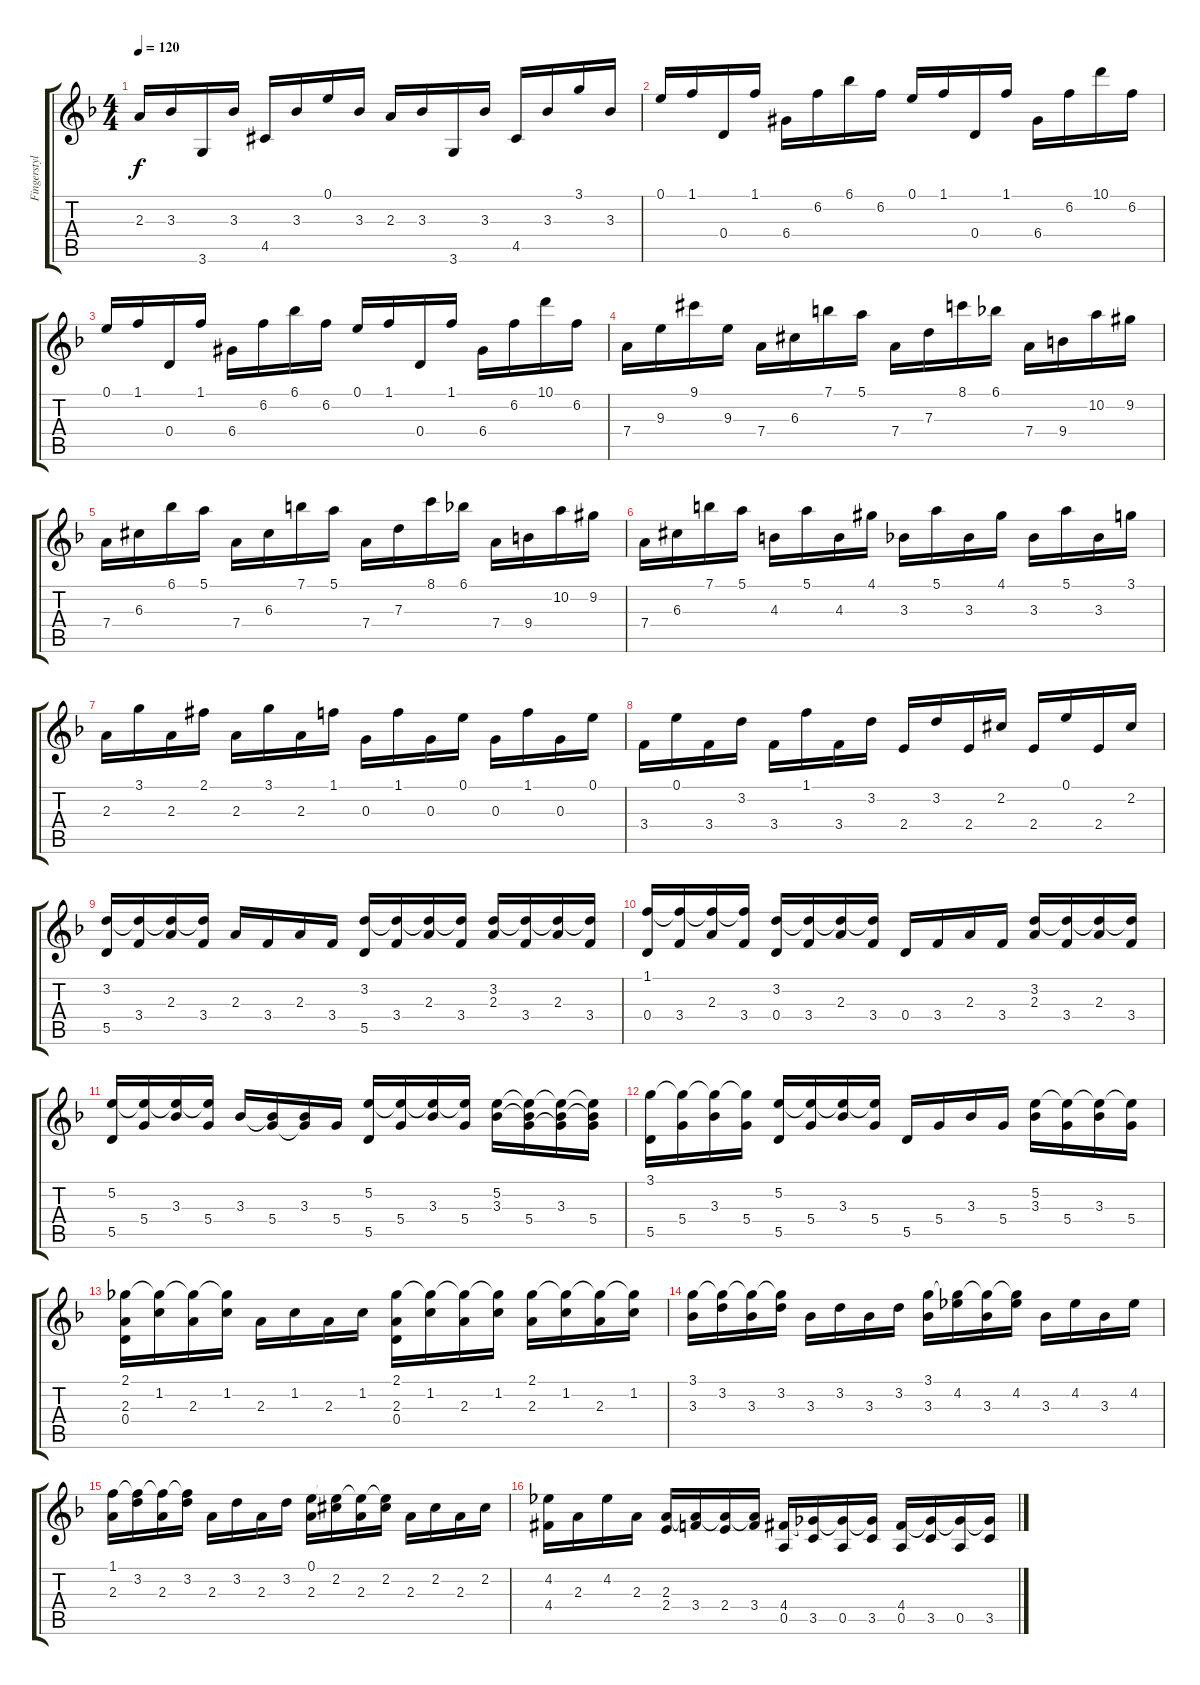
\track ("Fingerstyle guitar" "Fingerstyl") {instrument acousticguitarnylon}
\staff {score tabs}
\tuning (E4 B3 G3 D3 A2 E2) {hide}
\ts (4 4)
\tempo 120
\clef g2
\ks dminor
2.3.16{dy f} 3.3.16 3.6.16 3.3.16 4.5{acc #}.16 3.3.16 0.1.16 3.3.16 2.3.16 3.3.16 3.6.16 3.3.16 4.5{acc #}.16 3.3.16 3.1.16 3.3.16 |
0.1.16 1.1.16 0.4.16 1.1.16 6.4{acc #}.16 6.2.16 6.1.16 6.2.16 0.1.16 1.1.16 0.4.16 1.1.16 6.4{acc #}.16 6.2.16 10.1.16 6.2.16 |
0.1.16 1.1.16 0.4.16 1.1.16 6.4{acc #}.16 6.2.16 6.1.16 6.2.16 0.1.16 1.1.16 0.4.16 1.1.16 6.4{acc #}.16 6.2.16 10.1.16 6.2.16 |
7.4.16 9.3.16 9.1{acc #}.16 9.3.16 7.4.16 6.3{acc #}.16 7.1.16 5.1.16 7.4.16 7.3.16 8.1.16 6.1.16 7.4.16 9.4.16 10.2.16 9.2{acc #}.16 |
7.4.16 6.3{acc #}.16 6.1.16 5.1.16 7.4.16 6.3{acc #}.16 7.1.16 5.1.16 7.4.16 7.3.16 8.1.16 6.1.16 7.4.16 9.4.16 10.2.16 9.2{acc #}.16 |
7.4.16 6.3{acc #}.16 7.1.16 5.1.16 4.3.16 5.1.16 4.3.16 4.1{acc #}.16 3.3.16 5.1.16 3.3.16 4.1{acc #}.16 3.3.16 5.1.16 3.3.16 3.1.16 |
2.3.16 3.1.16 2.3.16 2.1{acc #}.16 2.3.16 3.1.16 2.3.16 1.1.16 0.3.16 1.1.16 0.3.16 0.1.16 0.3.16 1.1.16 0.3.16 0.1.16 |
3.4.16 0.1.16 3.4.16 3.2.16 3.4.16 1.1.16 3.4.16 3.2.16 2.4.16 3.2.16 2.4.16 2.2{acc #}.16 2.4.16 0.1.16 2.4.16 2.2{acc #}.16 |
(3.2 5.5).16 (3.2{t} 3.4).16 (3.2{t} 2.3).16 (3.2{t} 3.4).16 2.3.16 3.4.16 2.3.16 3.4.16 (3.2 5.5).16 (3.2{t} 3.4).16 (3.2{t} 2.3).16 (3.2{t} 3.4).16 (3.2 2.3).16 (3.2{t} 3.4).16 (3.2{t} 2.3).16 (3.2{t} 3.4).16 |
(1.1 0.4).16 (1.1{t} 3.4).16 (1.1{t} 2.3).16 (1.1{t} 3.4).16 (3.2 0.4).16 (3.2{t} 3.4).16 (3.2{t} 2.3).16 (3.2{t} 3.4).16 0.4.16 3.4.16 2.3.16 3.4.16 (3.2 2.3).16 (3.2{t} 3.4).16 (3.2{t} 2.3).16 (3.2{t} 3.4).16 |
(5.2 5.5).16 (5.2{t} 5.4).16 (5.2{t} 3.3).16 (5.2{t} 5.4).16 3.3.16 (3.3{t} 5.4).16 (3.3 5.4{t}).16 5.4.16 (5.2 5.5).16 (5.2{t} 5.4).16 (5.2{t} 3.3).16 (5.2{t} 5.4).16 (5.2 3.3).16 (5.2{t} 3.3{t} 5.4).16 (5.2{t} 3.3 5.4{t}).16 (5.2{t} 3.3{t} 5.4).16 |
(3.1 5.5).16 (3.1{t} 5.4).16 (3.1{t} 3.3).16 (3.1{t} 5.4).16 (5.2 5.5).16 (5.2{t} 5.4).16 (5.2{t} 3.3).16 (5.2{t} 5.4).16 5.5.16 5.4.16 3.3.16 5.4.16 (5.2 3.3).16 (5.2{t} 5.4).16 (5.2{t} 3.3).16 (5.2{t} 5.4).16 |
(2.1 2.3 0.4).16 (2.1{t} 1.2).16 (2.1{t} 2.3).16 (2.1{t} 1.2).16 2.3.16 1.2.16 2.3.16 1.2.16 (2.1 2.3 0.4).16 (2.1{t} 1.2).16 (2.1{t} 2.3).16 (2.1{t} 1.2).16 (2.1 2.3).16 (2.1{t} 1.2).16 (2.1{t} 2.3).16 (2.1{t} 1.2).16 |
(3.1 3.3).16 (3.1{t} 3.2).16 (3.1{t} 3.3).16 (3.1{t} 3.2).16 3.3.16 3.2.16 3.3.16 3.2.16 (3.1 3.3).16 (3.1{t} 4.2).16 (3.1{t} 3.3).16 (3.1{t} 4.2).16 3.3.16 4.2.16 3.3.16 4.2.16 |
(1.1 2.3).16 (1.1{t} 3.2).16 (1.1{t} 2.3).16 (1.1{t} 3.2).16 2.3.16 3.2.16 2.3.16 3.2.16 (0.1 2.3).16 (0.1{t} 2.2{acc #}).16 (0.1{t} 2.3).16 (0.1{t} 2.2{acc #}).16 2.3.16 2.2{acc #}.16 2.3.16 2.2{acc #}.16 |
(4.2 4.4{acc #}).16 2.3.16 4.2.16 2.3.16 (2.3 2.4).16 (2.3{t} 3.4).16 (2.3{t} 2.4).16 (2.3{t} 3.4).16 (4.4{acc #} 0.5).16 (4.4{t} 3.5).16 (4.4{t} 0.5).16 (4.4{t} 3.5).16 (4.4{acc #} 0.5).16 (4.4{t} 3.5).16 (4.4{t} 0.5).16 (4.4{t} 3.5).16
